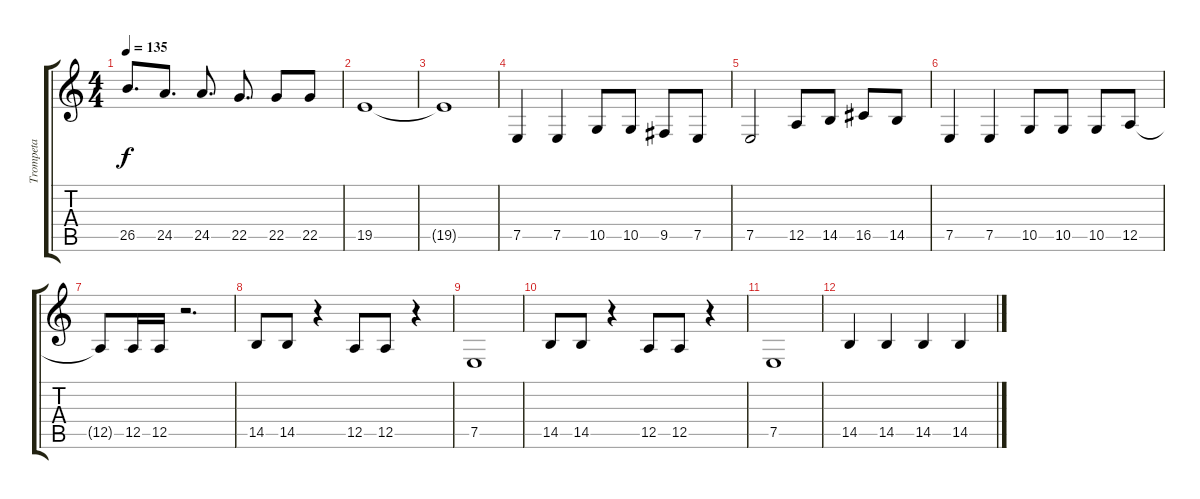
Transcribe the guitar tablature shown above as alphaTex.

\track ("Trompeta" "Trompeta") {instrument trumpet}
\staff {score tabs}
\tuning (E4 B3 G3 D3 A2 E2) {hide}
\ts (4 4)
\tempo 135
\clef g2
\ks c
26.5.8{d dy f} 24.5.8{d} 24.5.8{d} 22.5.8{d} 22.5.8 22.5.8 |
19.5.1 |
19.5{t}.1 |
7.5.4 7.5.4 10.5.8 10.5.8 9.5.8 7.5.8 |
7.5.2 12.5.8 14.5.8 16.5.8 14.5.8 |
7.5.4 7.5.4 10.5.8 10.5.8 10.5.8 12.5.8 |
12.5{t}.8 12.5.16 12.5.16 r.2{d} |
14.5.8 14.5.8 r.4 12.5.8 12.5.8 r.4 |
7.5.1 |
14.5.8 14.5.8 r.4 12.5.8 12.5.8 r.4 |
7.5.1 |
14.5.4 14.5.4 14.5.4 14.5.4
